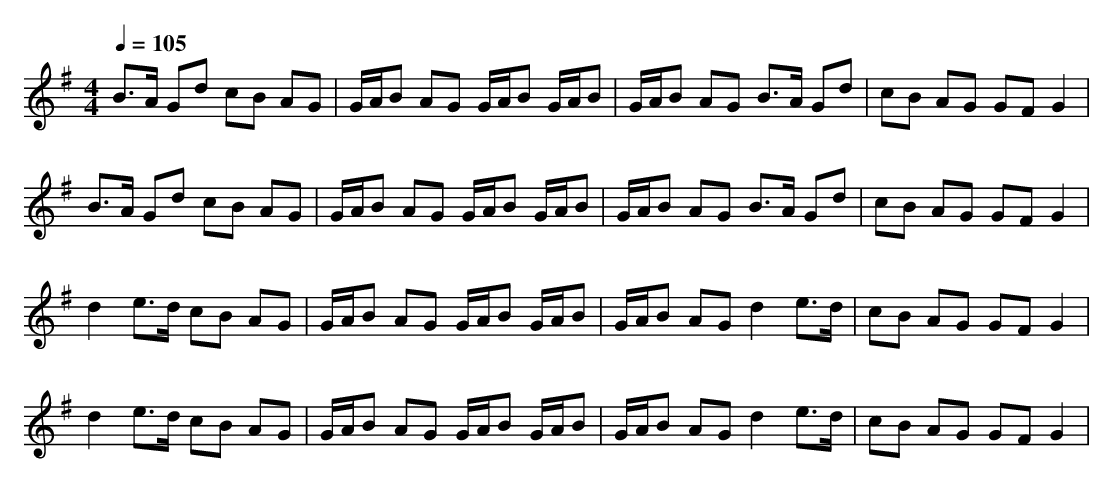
X:1
T:
M: 4/4
L: 1/8
Q:1/4=105
K:G % 1 sharps
B>A Gd cB AG|G/2A/2B AG G/2A/2B G/2A/2B|G/2A/2B AG B>A Gd|cB AG GF G2|
B>A Gd cB AG|G/2A/2B AG G/2A/2B G/2A/2B|G/2A/2B AG B>A Gd|cB AG GF G2|
d2 e>d cB AG|G/2A/2B AG G/2A/2B G/2A/2B|G/2A/2B AG d2 e>d|cB AG GF G2|
d2 e>d cB AG|G/2A/2B AG G/2A/2B G/2A/2B|G/2A/2B AG d2 e>d|cB AG GF G2|
